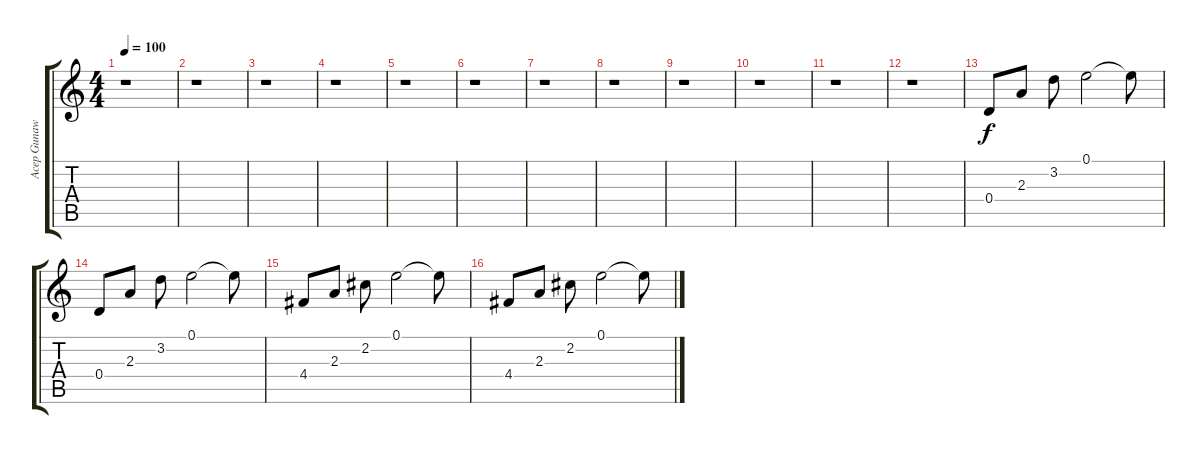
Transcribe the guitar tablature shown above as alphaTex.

\track ("Acep Gunawan Electrik" "Acep Gunaw") {instrument electricguitarjazz}
\staff {score tabs}
\tuning (E4 B3 G3 D3 A2 E2) {hide}
\ts (4 4)
\tempo 100
\clef g2
\ks c
r.1{dy f} |
r.1 |
r.1 |
r.1 |
r.1 |
r.1 |
r.1 |
r.1 |
r.1 |
r.1 |
r.1 |
r.1 |
0.4.8 2.3.8{balance 16 instrument electricguitarclean} 3.2.8 0.1.2 0.1{t}.8 |
0.4.8 2.3.8 3.2.8 0.1.2 0.1{t}.8 |
4.4.8 2.3.8 2.2.8 0.1.2 0.1{t}.8 |
4.4.8 2.3.8 2.2.8 0.1.2 0.1{t}.8
